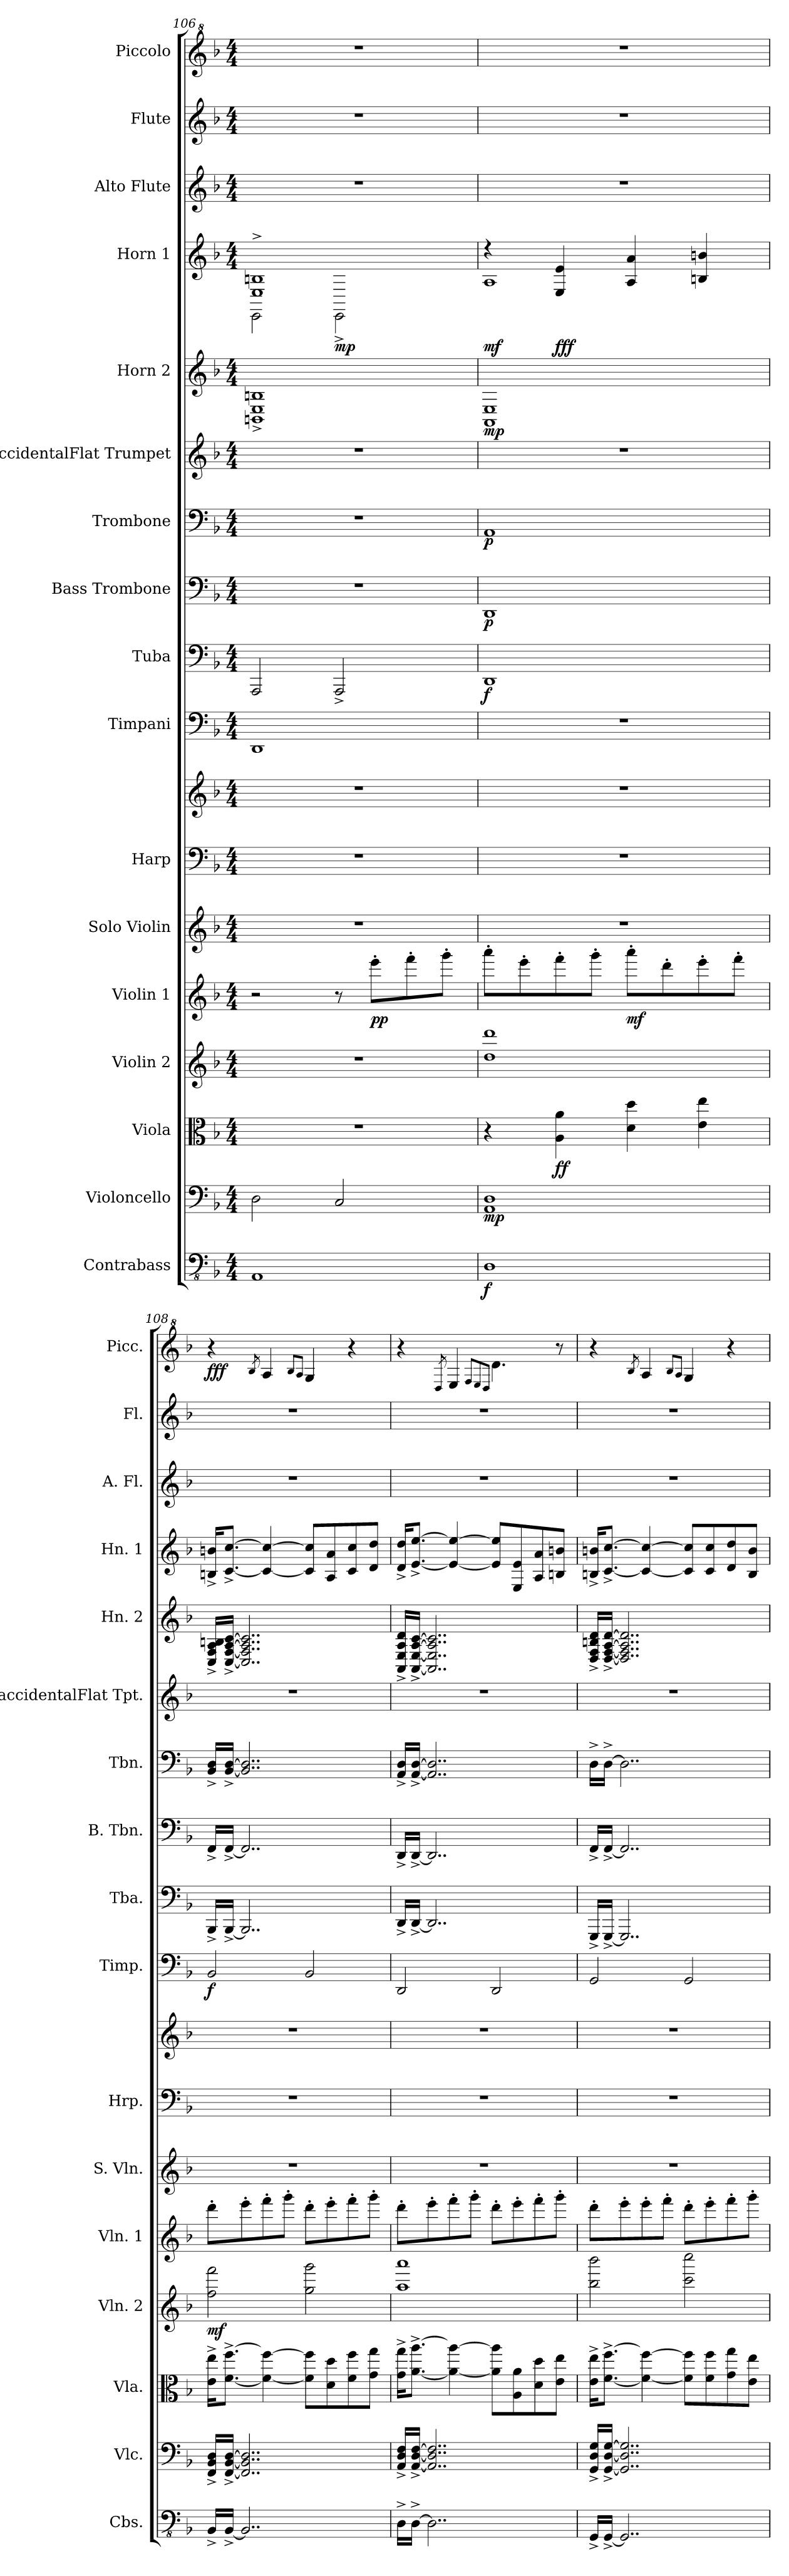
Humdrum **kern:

**kern	**dynam	**kern	**dynam	**kern	**dynam	**kern	**dynam	**kern	**dynam	**kern	**kern	**kern	**kern	**dynam	**kern	**dynam	**kern	**dynam	**kern	**dynam	**kern	**kern	**dynam	**kern	**dynam	**kern	**kern	**kern	**dynam
*part17	*part17	*part16	*part16	*part15	*part15	*part14	*part14	*part13	*part13	*part12	*part11	*part11	*part10	*part10	*part9	*part9	*part8	*part8	*part7	*part7	*part6	*part5	*part5	*part4	*part4	*part3	*part2	*part1	*part1
*staff18	*staff18	*staff17	*staff17	*staff16	*staff16	*staff15	*staff15	*staff14	*staff14	*staff13	*staff12	*staff11	*staff10	*staff10	*staff9	*staff9	*staff8	*staff8	*staff7	*staff7	*staff6	*staff5	*staff5	*staff4	*staff4	*staff3	*staff2	*staff1	*staff1
*I"Contrabass	*	*I"Violoncello	*	*I"Viola	*	*I"Violin 2	*	*I"Violin 1	*	*I"Solo Violin	*I"Harp	*	*I"Timpani	*	*I"Tuba	*	*I"Bass Trombone	*	*I"Trombone	*	*I"BaccidentalFlat Trumpet	*I"Horn 2	*	*I"Horn 1	*	*I"Alto Flute	*I"Flute	*I"Piccolo	*
*I'Cbs.	*	*I'Vlc.	*	*I'Vla.	*	*I'Vln. 2	*	*I'Vln. 1	*	*I'S. Vln.	*I'Hrp.	*	*I'Timp.	*	*I'Tba.	*	*I'B. Tbn.	*	*I'Tbn.	*	*I'BaccidentalFlat Tpt.	*I'Hn. 2	*	*I'Hn. 1	*	*I'A. Fl.	*I'Fl.	*I'Picc.	*
*clefFv4	*	*clefF4	*	*clefC3	*	*clefG2	*	*clefG2	*	*clefG2	*clefF4	*clefG2	*clefF4	*	*clefF4	*	*clefF4	*	*clefF4	*	*clefG2	*clefG2	*	*clefG2	*	*clefG2	*clefG2	*clefG^2	*
*	*	*	*	*	*	*	*	*	*	*	*	*	*	*	*	*	*	*	*	*	*ITrd1c2	*ITrd4c7	*	*ITrd4c7	*	*ITrd3c5	*	*ITrd-7c-12	*
*k[b-]	*	*k[b-]	*	*k[b-]	*	*k[b-]	*	*k[b-]	*	*k[b-]	*k[b-]	*k[b-]	*k[b-]	*	*k[b-]	*	*k[b-]	*	*k[b-]	*	*k[b-e-a-]	*k[b-e-]	*	*k[b-e-]	*	*k[]	*k[b-]	*k[b-]	*
*M4/4	*	*M4/4	*	*M4/4	*	*M4/4	*	*M4/4	*	*M4/4	*M4/4	*M4/4	*M4/4	*	*M4/4	*	*M4/4	*	*M4/4	*	*M4/4	*M4/4	*	*M4/4	*	*M4/4	*M4/4	*M4/4	*
=106	=106	=106	=106	=106	=106	=106	=106	=106	=106	=106	=106	=106	=106	=106	=106	=106	=106	=106	=106	=106	=106	=106	=106	=106	=106	=106	=106	=106	=106
*	*	*	*	*	*	*	*	*	*	*	*	*	*	*	*	*	*	*	*	*	*	*	*	*^	*	*	*	*	*
1AAA	.	2D\	.	1r	.	1r	.	2r	.	1r	1r	1r	1DD	.	2AAA/	.	1r	.	1r	.	1r	1EEn^ 1AA^ 1En^	.	1AA^ 1En^	2AAA\	.	1r	1r	1r	.
!	!	!	!	!	!	!	!	!	!	!	!	!	!	!	!	!	!	!	!	!	!	!	!	!	!	!LO:DY:b	!	!	!	!
.	.	2C/	.	.	.	.	.	8r	.	.	.	.	.	.	2AAA^/	.	.	.	.	.	.	.	.	.	2AAA^\	mp	.	.	.	.
!	!	!	!	!	!	!	!	!	!LO:DY:b	!	!	!	!	!	!	!	!	!	!	!	!	!	!	!	!	!	!	!	!	!
.	.	.	.	.	.	.	.	8eee'\L	pp	.	.	.	.	.	.	.	.	.	.	.	.	.	.	.	.	.	.	.	.	.
.	.	.	.	.	.	.	.	8fff'\	.	.	.	.	.	.	.	.	.	.	.	.	.	.	.	.	.	.	.	.	.	.
.	.	.	.	.	.	.	.	8ggg'\J	.	.	.	.	.	.	.	.	.	.	.	.	.	.	.	.	.	.	.	.	.	.
!!LO:PB:g=z
=107	=107	=107	=107	=107	=107	=107	=107	=107	=107	=107	=107	=107	=107	=107	=107	=107	=107	=107	=107	=107	=107	=107	=107	=107	=107	=107	=107	=107	=107	=107
*	*	*	*	*	*	*	*	*	*	*	*	*	*	*	*	*	*	*	*	*	*	*	*	*	*	*	*	*	*MM68	*
!	!LO:DY:b	!	!LO:DY:b	!	!	!	!	!	!	!	!	!	!	!	!	!LO:DY:b	!	!LO:DY:b	!	!LO:DY:b	!	!	!LO:DY:b	!	!	!LO:DY:b	!	!	!	!
1DD	f	1AA 1D	mp	4r	.	1dd 1ddd	.	8aaa'\L	.	1r	1r	1r	1r	.	1DD	f	1DD	p	1AA	p	1r	1DD 1AA	mp	4r	1D	mf	1r	1r	1r	.
.	.	.	.	.	.	.	.	8eee'\	.	.	.	.	.	.	.	.	.	.	.	.	.	.	.	.	.	.	.	.	.	.
!	!	!	!	!	!LO:DY:b	!	!	!	!	!	!	!	!	!	!	!	!	!	!	!	!	!	!	!	!	!LO:DY:b	!	!	!	!
.	.	.	.	4A\ 4a\	ff	.	.	8fff'\	.	.	.	.	.	.	.	.	.	.	.	.	.	.	.	4AA/ 4A/	.	fff	.	.	.	.
.	.	.	.	.	.	.	.	8ggg'\J	.	.	.	.	.	.	.	.	.	.	.	.	.	.	.	.	.	.	.	.	.	.
!	!	!	!	!	!	!	!	!	!LO:DY:b	!	!	!	!	!	!	!	!	!	!	!	!	!	!	!	!	!	!	!	!	!
.	.	.	.	4d\ 4dd\	.	.	.	8aaa'\L	mf	.	.	.	.	.	.	.	.	.	.	.	.	.	.	4D/ 4d/	.	.	.	.	.	.
.	.	.	.	.	.	.	.	8ddd'\	.	.	.	.	.	.	.	.	.	.	.	.	.	.	.	.	.	.	.	.	.	.
.	.	.	.	4e\ 4ee\	.	.	.	8eee'\	.	.	.	.	.	.	.	.	.	.	.	.	.	.	.	4En/ 4en/	.	.	.	.	.	.
.	.	.	.	.	.	.	.	8fff'\J	.	.	.	.	.	.	.	.	.	.	.	.	.	.	.	.	.	.	.	.	.	.
*	*	*	*	*	*	*	*	*	*	*	*	*	*	*	*	*	*	*	*	*	*	*	*	*v	*v	*	*	*	*	*
=108	=108	=108	=108	=108	=108	=108	=108	=108	=108	=108	=108	=108	=108	=108	=108	=108	=108	=108	=108	=108	=108	=108	=108	=108	=108	=108	=108	=108	=108
!	!	!	!	!	!	!	!LO:DY:b	!	!	!	!	!	!	!LO:DY:b	!	!	!	!	!	!	!	!	!	!	!	!	!	!	!LO:DY:b
16BBB-^/LL	.	16FF/^ 16BB-/^ 16D/^LL	.	16e\^ 16ee\^KL	.	2ff\ 2fff\	mf	8ddd'\L	.	1r	1r	1r	2BB-/	f	16BBB-^/LL	.	16FF^/LL	.	16BB-/^ 16D/^LL	.	1r	16FF/^ 16BB-/^ 16D/^ 16En/^LL	.	16En/^ 16en/^KL	.	1r	1r	4r	fff
[16BBB-^/JJ	.	[16FF/^ [16BB-/^ [16D/^JJ	.	[8.f\^ [8.ff\^J	.	.	.	.	.	.	.	.	.	.	[16BBB-^/JJ	.	[16FF^/JJ	.	[16BB-/^ [16D/^JJ	.	.	[16FF/^ [16BB-/^ [16D/^ [16F/^JJ	.	[8.F/^ [8.f/^J	.	.	.	.	.
2..BBB-/]	.	2..FF/] 2..BB-/] 2..D/]	.	.	.	.	.	8eee'\	.	.	.	.	.	.	2..BBB-/]	.	2..FF/]	.	2..BB-/] 2..D/]	.	.	2..FF/] 2..BB-/] 2..D/] 2..F/]	.	.	.	.	.	.	.
.	.	.	.	.	.	.	.	.	.	.	.	.	.	.	.	.	.	.	.	.	.	.	.	.	.	.	.	8qbb-/	.
.	.	.	.	4f\_ 4ff\_	.	.	.	8fff'\	.	.	.	.	.	.	.	.	.	.	.	.	.	.	.	4F/_ 4f/_	.	.	.	4aa/	.
.	.	.	.	.	.	.	.	8ggg'\J	.	.	.	.	.	.	.	.	.	.	.	.	.	.	.	.	.	.	.	.	.
.	.	.	.	.	.	.	.	.	.	.	.	.	.	.	.	.	.	.	.	.	.	.	.	.	.	.	.	8qbb-/L	.
.	.	.	.	.	.	.	.	.	.	.	.	.	.	.	.	.	.	.	.	.	.	.	.	.	.	.	.	8qaa/J	.
.	.	.	.	8f\] 8ff\]L	.	2gg\ 2ggg\	.	8ddd'\L	.	.	.	.	2BB-/	.	.	.	.	.	.	.	.	.	.	8F/] 8f/]L	.	.	.	4gg/	.
.	.	.	.	8d\ 8dd\	.	.	.	8eee'\	.	.	.	.	.	.	.	.	.	.	.	.	.	.	.	8D/ 8d/	.	.	.	.	.
.	.	.	.	8f\ 8ff\	.	.	.	8fff'\	.	.	.	.	.	.	.	.	.	.	.	.	.	.	.	8F/ 8f/	.	.	.	4r	.
.	.	.	.	8g\ 8gg\J	.	.	.	8ggg'\J	.	.	.	.	.	.	.	.	.	.	.	.	.	.	.	8G/ 8g/J	.	.	.	.	.
=109	=109	=109	=109	=109	=109	=109	=109	=109	=109	=109	=109	=109	=109	=109	=109	=109	=109	=109	=109	=109	=109	=109	=109	=109	=109	=109	=109	=109	=109
16DD^\LL	.	16AA/^ 16D/^ 16F/^LL	.	16g\^ 16gg\^KL	.	1aa 1aaa	.	8ddd'\L	.	1r	1r	1r	2DD/	.	16DD^/LL	.	16DD^/LL	.	16AA/^ 16D/^LL	.	1r	16DD/^ 16AA/^ 16D/^ 16G/^LL	.	16G/^ 16g/^KL	.	1r	1r	4r	.
[16DD^\JJ	.	[16AA/^ [16D/^ [16F/^JJ	.	[8.a\^ [8.aa\^J	.	.	.	.	.	.	.	.	.	.	[16DD^/JJ	.	[16DD^/JJ	.	[16AA/^ [16D/^JJ	.	.	[16DD/^ [16AA/^ [16D/^ [16F/^JJ	.	[8.A/^ [8.a/^J	.	.	.	.	.
2..DD\]	.	2..AA/] 2..D/] 2..F/]	.	.	.	.	.	8eee'\	.	.	.	.	.	.	2..DD/]	.	2..DD/]	.	2..AA/] 2..D/]	.	.	2..DD/] 2..AA/] 2..D/] 2..F/]	.	.	.	.	.	.	.
.	.	.	.	.	.	.	.	.	.	.	.	.	.	.	.	.	.	.	.	.	.	.	.	.	.	.	.	8qdd/	.
.	.	.	.	4a\_ 4aa\_	.	.	.	8fff'\	.	.	.	.	.	.	.	.	.	.	.	.	.	.	.	4A/_ 4a/_	.	.	.	4ee/	.
.	.	.	.	.	.	.	.	8ggg'\J	.	.	.	.	.	.	.	.	.	.	.	.	.	.	.	.	.	.	.	.	.
.	.	.	.	.	.	.	.	.	.	.	.	.	.	.	.	.	.	.	.	.	.	.	.	.	.	.	.	8qff/L	.
.	.	.	.	.	.	.	.	.	.	.	.	.	.	.	.	.	.	.	.	.	.	.	.	.	.	.	.	8qee/	.
.	.	.	.	.	.	.	.	.	.	.	.	.	.	.	.	.	.	.	.	.	.	.	.	.	.	.	.	8qdd/J	.
.	.	.	.	8a\] 8aa\]L	.	.	.	8ddd'\L	.	.	.	.	2DD/	.	.	.	.	.	.	.	.	.	.	8A/] 8a/]L	.	.	.	4.ddd\	.
.	.	.	.	8A\ 8a\	.	.	.	8eee'\	.	.	.	.	.	.	.	.	.	.	.	.	.	.	.	8AA/ 8A/	.	.	.	.	.
.	.	.	.	8d\ 8dd\	.	.	.	8fff'\	.	.	.	.	.	.	.	.	.	.	.	.	.	.	.	8D/ 8d/	.	.	.	.	.
.	.	.	.	8e\ 8ee\J	.	.	.	8ggg'\J	.	.	.	.	.	.	.	.	.	.	.	.	.	.	.	8En/ 8en/J	.	.	.	8r	.
=110	=110	=110	=110	=110	=110	=110	=110	=110	=110	=110	=110	=110	=110	=110	=110	=110	=110	=110	=110	=110	=110	=110	=110	=110	=110	=110	=110	=110	=110
16GGG^/LL	.	16GG/^ 16D/^ 16G/^LL	.	16e\^ 16ee\^KL	.	2bb-\ 2bbb-\	.	8ddd'\L	.	1r	1r	1r	2GG/	.	16GGG^/LL	.	16FF^/LL	.	16D^\LL	.	1r	16GG/^ 16BB-/^ 16En/^ 16G/^LL	.	16En/^ 16en/^KL	.	1r	1r	4r	.
[16GGG^/JJ	.	[16GG/^ [16D/^ [16G/^JJ	.	[8.f\^ [8.ff\^J	.	.	.	.	.	.	.	.	.	.	[16GGG^/JJ	.	[16FF^/JJ	.	[16D^\JJ	.	.	[16GG/^ [16BB-/^ [16D/^ [16G/^JJ	.	[8.F/^ [8.f/^J	.	.	.	.	.
2..GGG/]	.	2..GG/] 2..D/] 2..G/]	.	.	.	.	.	8eee'\	.	.	.	.	.	.	2..GGG/]	.	2..FF/]	.	2..D\]	.	.	2..GG/] 2..BB-/] 2..D/] 2..G/]	.	.	.	.	.	.	.
.	.	.	.	.	.	.	.	.	.	.	.	.	.	.	.	.	.	.	.	.	.	.	.	.	.	.	.	8qbb-/	.
.	.	.	.	4f\_ 4ff\_	.	.	.	8eee'\	.	.	.	.	.	.	.	.	.	.	.	.	.	.	.	4F/_ 4f/_	.	.	.	4aa/	.
.	.	.	.	.	.	.	.	8fff'\J	.	.	.	.	.	.	.	.	.	.	.	.	.	.	.	.	.	.	.	.	.
.	.	.	.	.	.	.	.	.	.	.	.	.	.	.	.	.	.	.	.	.	.	.	.	.	.	.	.	8qbb-/L	.
.	.	.	.	.	.	.	.	.	.	.	.	.	.	.	.	.	.	.	.	.	.	.	.	.	.	.	.	8qaa/J	.
.	.	.	.	8f\] 8ff\]L	.	2ccc\ 2cccc\	.	8ddd'\L	.	.	.	.	2GG/	.	.	.	.	.	.	.	.	.	.	8F/] 8f/]L	.	.	.	4gg/	.
.	.	.	.	8f\ 8ff\	.	.	.	8eee'\	.	.	.	.	.	.	.	.	.	.	.	.	.	.	.	8F/ 8f/	.	.	.	.	.
.	.	.	.	8g\ 8gg\	.	.	.	8fff'\	.	.	.	.	.	.	.	.	.	.	.	.	.	.	.	8G/ 8g/	.	.	.	4r	.
.	.	.	.	8e\ 8ee\J	.	.	.	8ggg'\J	.	.	.	.	.	.	.	.	.	.	.	.	.	.	.	8E/ 8e/J	.	.	.	.	.
=	=	=	=	=	=	=	=	=	=	=	=	=	=	=	=	=	=	=	=	=	=	=	=	=	=	=	=	=	=
*-	*-	*-	*-	*-	*-	*-	*-	*-	*-	*-	*-	*-	*-	*-	*-	*-	*-	*-	*-	*-	*-	*-	*-	*-	*-	*-	*-	*-	*-
